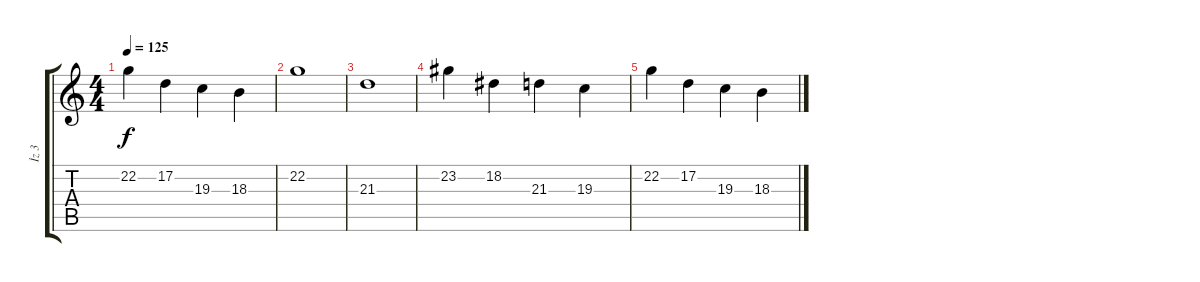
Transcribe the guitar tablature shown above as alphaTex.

\track ("İz 3" "İz 3") {instrument violin}
\staff {score tabs}
\tuning (D4 A3 F3 C3 G2 C2) {hide}
\ts (4 4)
\tempo 125
\clef g2
\ks c
22.2.4{dy f} 17.2.4 19.3.4 18.3.4 |
22.2.1 |
21.3.1 |
23.2.4 18.2.4 21.3.4 19.3.4 |
22.2.4 17.2.4 19.3.4 18.3.4
